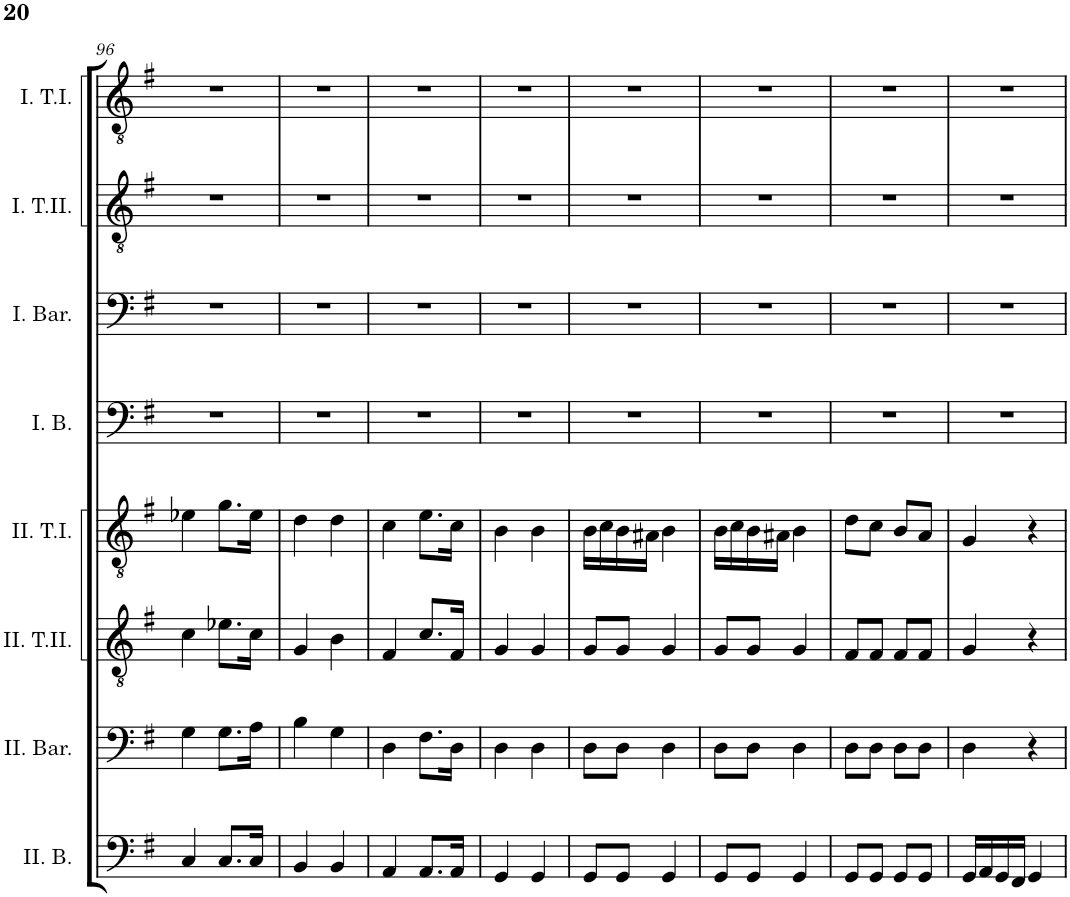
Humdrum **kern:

**kern	**kern	**kern	**kern	**kern	**kern	**kern	**kern
*part8	*part7	*part6	*part5	*part4	*part3	*part2	*part1
*staff8	*staff7	*staff6	*staff5	*staff4	*staff3	*staff2	*staff1
*I"II. Bas	*I"II. Baryton	*I"II. Tenor II.	*I"II. Tenor I.	*I"I. Bas	*I"I. Baryton	*I"I. Tenor II.	*I"I. Tenor I.
*I'II. B.	*I'II. Bar.	*I'II. T.II.	*I'II. T.I.	*I'I. B.	*I'I. Bar.	*I'I. T.II.	*I'I. T.I.
!!LO:PB:g=z
*clefF4	*clefF4	*clefGv2	*clefGv2	*clefF4	*clefF4	*clefGv2	*clefGv2
*k[f#]	*k[f#]	*k[f#]	*k[f#]	*k[f#]	*k[f#]	*k[f#]	*k[f#]
*M2/4	*M2/4	*M2/4	*M2/4	*M2/4	*M2/4	*M2/4	*M2/4
=96	=96	=96	=96	=96	=96	=96	=96
4C/	4G\	4c\	4e-X\	2r	2r	2r	2r
8.C/L	8.G\L	8.e-X\L	8.g\L	.	.	.	.
16C/Jk	16A\Jk	16c\Jk	16e-\Jk	.	.	.	.
=97	=97	=97	=97	=97	=97	=97	=97
4BB/	4B\	4G/	4d\	2r	2r	2r	2r
4BB/	4G\	4B\	4d\	.	.	.	.
=98	=98	=98	=98	=98	=98	=98	=98
4AA/	4D\	4F#/	4c\	2r	2r	2r	2r
8.AA/L	8.F#\L	8.c/L	8.e\L	.	.	.	.
16AA/Jk	16D\Jk	16F#/Jk	16c\Jk	.	.	.	.
=99	=99	=99	=99	=99	=99	=99	=99
4GG/	4D\	4G/	4B\	2r	2r	2r	2r
4GG/	4D\	4G/	4B\	.	.	.	.
=100	=100	=100	=100	=100	=100	=100	=100
8GG/L	8D\L	8G/L	16B\LL	2r	2r	2r	2r
.	.	.	16c\	.	.	.	.
8GG/J	8D\J	8G/J	16B\	.	.	.	.
.	.	.	16A#X\JJ	.	.	.	.
4GG/	4D\	4G/	4B\	.	.	.	.
=101	=101	=101	=101	=101	=101	=101	=101
8GG/L	8D\L	8G/L	16B\LL	2r	2r	2r	2r
.	.	.	16c\	.	.	.	.
8GG/J	8D\J	8G/J	16B\	.	.	.	.
.	.	.	16A#X\JJ	.	.	.	.
4GG/	4D\	4G/	4B\	.	.	.	.
=102	=102	=102	=102	=102	=102	=102	=102
8GG/L	8D\L	8F#/L	8d\L	2r	2r	2r	2r
8GG/J	8D\J	8F#/J	8c\J	.	.	.	.
8GG/L	8D\L	8F#/L	8B/L	.	.	.	.
8GG/J	8D\J	8F#/J	8A/J	.	.	.	.
=103	=103	=103	=103	=103	=103	=103	=103
16GG/LL	4D\	4G/	4G/	2r	2r	2r	2r
16AA/	.	.	.	.	.	.	.
16GG/	.	.	.	.	.	.	.
16FF#/JJ	.	.	.	.	.	.	.
4GG/	4r	4r	4r	.	.	.	.
=	=	=	=	=	=	=	=
*-	*-	*-	*-	*-	*-	*-	*-
